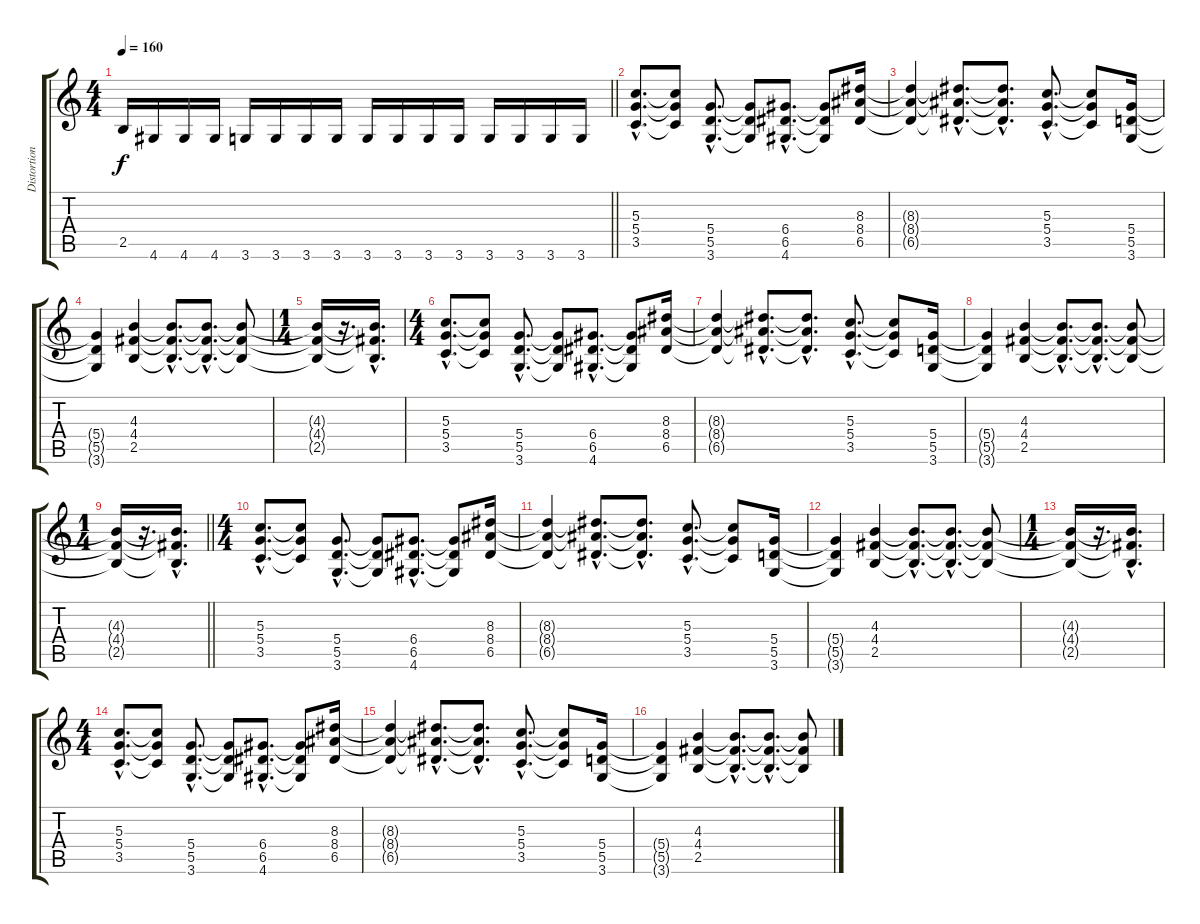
\track ("Distortion Guitar 1" "Distortion") {instrument distortionguitar}
\staff {score tabs}
\tuning (E4 B3 G3 D3 A2 E2) {hide}
\ts (4 4)
\tempo 160
\clef g2
\barLineRight lightlight
\ks c
2.5.16{dy f} 4.6.16 4.6.16 4.6.16 3.6.16 3.6.16 3.6.16 3.6.16 3.6.16 3.6.16 3.6.16 3.6.16 3.6.16 3.6.16 3.6.16 3.6.16 |
\section ("" " ")
(5.3{hac} 5.4{hac} 3.5{hac}).8{d} (5.3{t} 5.4{t} 3.5{t}).8 (5.4{hac} 5.5{hac} 3.6{hac}).8{d} (5.4{t} 5.5{t} 3.6{t}).8 (6.4{hac} 6.5{hac} 4.6{hac}).8{d} (6.4{t} 6.5{t} 4.6{t}).8 (8.3 8.4 6.5).16 |
(8.3{t} 8.4{t} 6.5{t}).4 (8.3{hac t} 8.4{hac t} 6.5{hac t}).8{d} (8.3{hac t} 8.4{hac t} 6.5{hac t}).8{d} (5.3{hac} 5.4{hac} 3.5{hac}).8{d} (5.3{t} 5.4{t} 3.5{t}).8 (5.4 5.5 3.6).16 |
(5.4{t} 5.5{t} 3.6{t}).4 (4.3 4.4 2.5).4 (4.3{hac t} 4.4{hac t} 2.5{hac t}).8{d} (4.3{hac t} 4.4{hac t} 2.5{hac t}).8{d} (4.3{t} 4.4{t} 2.5{t}).8 |
\ts (1 4)
(4.3{t} 4.4{t} 2.5{t}).16 r.16{d} (4.3{hac t} 4.4{hac t} 2.5{hac t}).16{d} |
\ts (4 4)
(5.3{hac} 5.4{hac} 3.5{hac}).8{d} (5.3{t} 5.4{t} 3.5{t}).8 (5.4{hac} 5.5{hac} 3.6{hac}).8{d} (5.4{t} 5.5{t} 3.6{t}).8 (6.4{hac} 6.5{hac} 4.6{hac}).8{d} (6.4{t} 6.5{t} 4.6{t}).8 (8.3 8.4 6.5).16 |
(8.3{t} 8.4{t} 6.5{t}).4 (8.3{hac t} 8.4{hac t} 6.5{hac t}).8{d} (8.3{hac t} 8.4{hac t} 6.5{hac t}).8{d} (5.3{hac} 5.4{hac} 3.5{hac}).8{d} (5.3{t} 5.4{t} 3.5{t}).8 (5.4 5.5 3.6).16 |
(5.4{t} 5.5{t} 3.6{t}).4 (4.3 4.4 2.5).4 (4.3{hac t} 4.4{hac t} 2.5{hac t}).8{d} (4.3{hac t} 4.4{hac t} 2.5{hac t}).8{d} (4.3{t} 4.4{t} 2.5{t}).8 |
\ts (1 4)
\barLineRight lightlight
(4.3{t} 4.4{t} 2.5{t}).16 r.16{d} (4.3{hac t} 4.4{hac t} 2.5{hac t}).16{d} |
\ts (4 4)
(5.3{hac} 5.4{hac} 3.5{hac}).8{d} (5.3{t} 5.4{t} 3.5{t}).8 (5.4{hac} 5.5{hac} 3.6{hac}).8{d} (5.4{t} 5.5{t} 3.6{t}).8 (6.4{hac} 6.5{hac} 4.6{hac}).8{d} (6.4{t} 6.5{t} 4.6{t}).8 (8.3 8.4 6.5).16 |
(8.3{t} 8.4{t} 6.5{t}).4 (8.3{hac t} 8.4{hac t} 6.5{hac t}).8{d} (8.3{hac t} 8.4{hac t} 6.5{hac t}).8{d} (5.3{hac} 5.4{hac} 3.5{hac}).8{d} (5.3{t} 5.4{t} 3.5{t}).8 (5.4 5.5 3.6).16 |
(5.4{t} 5.5{t} 3.6{t}).4 (4.3 4.4 2.5).4 (4.3{hac t} 4.4{hac t} 2.5{hac t}).8{d} (4.3{hac t} 4.4{hac t} 2.5{hac t}).8{d} (4.3{t} 4.4{t} 2.5{t}).8 |
\ts (1 4)
(4.3{t} 4.4{t} 2.5{t}).16 r.16{d} (4.3{hac t} 4.4{hac t} 2.5{hac t}).16{d} |
\ts (4 4)
(5.3{hac} 5.4{hac} 3.5{hac}).8{d} (5.3{t} 5.4{t} 3.5{t}).8 (5.4{hac} 5.5{hac} 3.6{hac}).8{d} (5.4{t} 5.5{t} 3.6{t}).8 (6.4{hac} 6.5{hac} 4.6{hac}).8{d} (6.4{t} 6.5{t} 4.6{t}).8 (8.3 8.4 6.5).16 |
(8.3{t} 8.4{t} 6.5{t}).4 (8.3{hac t} 8.4{hac t} 6.5{hac t}).8{d} (8.3{hac t} 8.4{hac t} 6.5{hac t}).8{d} (5.3{hac} 5.4{hac} 3.5{hac}).8{d} (5.3{t} 5.4{t} 3.5{t}).8 (5.4 5.5 3.6).16 |
(5.4{t} 5.5{t} 3.6{t}).4 (4.3 4.4 2.5).4 (4.3{hac t} 4.4{hac t} 2.5{hac t}).8{d} (4.3{hac t} 4.4{hac t} 2.5{hac t}).8{d} (4.3{t} 4.4{t} 2.5{t}).8
